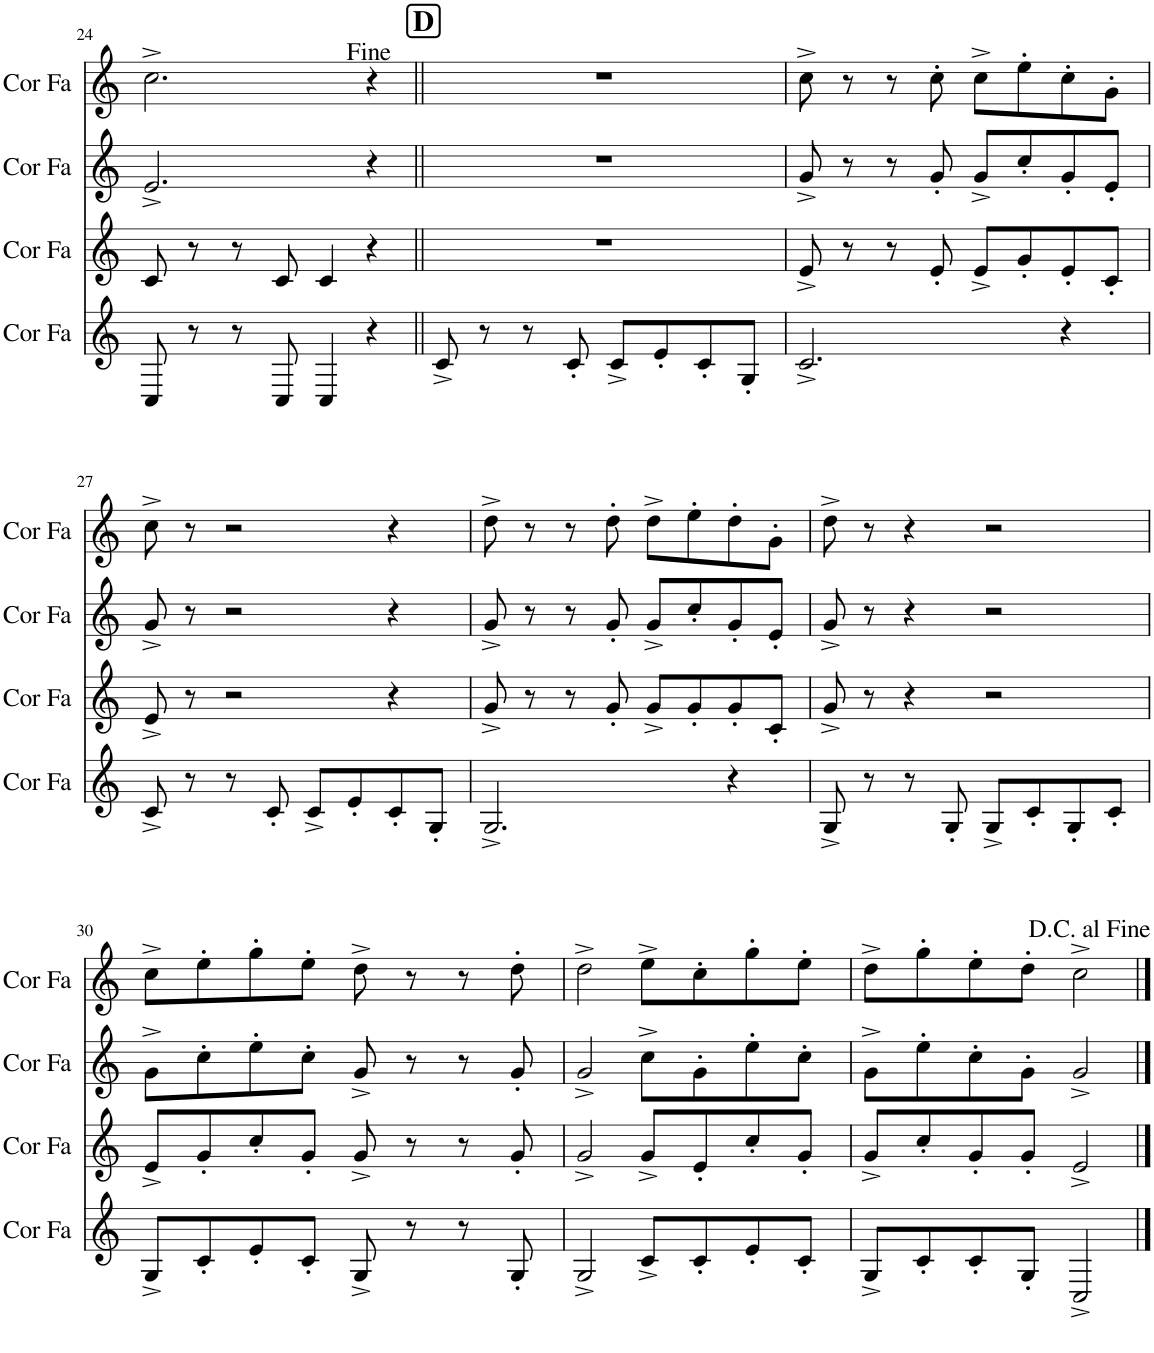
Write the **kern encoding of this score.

**kern	**kern	**kern	**kern
*part4	*part3	*part2	*part1
*staff4	*staff3	*staff2	*staff1
*I"Cor en Fa	*I"Cor en Fa	*I"Cor en Fa	*I"Cor en Fa
*I'Cor Fa	*I'Cor Fa	*I'Cor Fa	*I'Cor Fa
!!LO:PB:g=z
*clefG2	*clefG2	*clefG2	*clefG2
*Trd4c7	*Trd4c7	*Trd4c7	*Trd4c7
*k[]	*k[]	*k[]	*k[]
*M4/4	*M4/4	*M4/4	*M4/4
=24	=24	=24	=24
8C/	8c/	2.e^/	2.cc^\
8r	8r	.	.
8r	8r	.	.
8C/	8c/	.	.
4C/	4c/	.	.
4r	4r	4r	4r
!!LO:REH:place=s1:a:B:cj:fs=14:t=D
=25||	=25||	=25||	=25||
8c^/	1r	1r	1r
8r	.	.	.
8r	.	.	.
8c'/	.	.	.
8c^/L	.	.	.
8e'/	.	.	.
8c'/	.	.	.
8G'/J	.	.	.
=26	=26	=26	=26
2.c^/	8e^/	8g^/	8cc^\
.	8r	8r	8r
.	8r	8r	8r
.	8e'/	8g'/	8cc'\
.	8e^/L	8g^/L	8cc^\L
.	8g'/	8cc'/	8ee'\
4r	8e'/	8g'/	8cc'\
.	8c'/J	8e'/J	8g'\J
!!LO:LB:g=z
=27	=27	=27	=27
8c^/	8e^/	8g^/	8cc^\
8r	8r	8r	8r
8r	2r	2r	2r
8c'/	.	.	.
8c^/L	.	.	.
8e'/	.	.	.
8c'/	4r	4r	4r
8G'/J	.	.	.
=28	=28	=28	=28
2.G^/	8g^/	8g^/	8dd^\
.	8r	8r	8r
.	8r	8r	8r
.	8g'/	8g'/	8dd'\
.	8g^/L	8g^/L	8dd^\L
.	8g'/	8cc'/	8ee'\
4r	8g'/	8g'/	8dd'\
.	8c'/J	8e'/J	8g'\J
=29	=29	=29	=29
8G^/	8g^/	8g^/	8dd^\
8r	8r	8r	8r
8r	4r	4r	4r
8G'/	.	.	.
8G^/L	2r	2r	2r
8c'/	.	.	.
8G'/	.	.	.
8c'/J	.	.	.
!!LO:LB:g=z
=30	=30	=30	=30
8G^/L	8e^/L	8g^\L	8cc^\L
8c'/	8g'/	8cc'\	8ee'\
8e'/	8cc'/	8ee'\	8gg'\
8c'/J	8g'/J	8cc'\J	8ee'\J
8G^/	8g^/	8g^/	8dd^\
8r	8r	8r	8r
8r	8r	8r	8r
8G'/	8g'/	8g'/	8dd'\
=31	=31	=31	=31
2G^/	2g^/	2g^/	2dd^\
8c^/L	8g^/L	8cc^\L	8ee^\L
8c'/	8e'/	8g'\	8cc'\
8e'/	8cc'/	8ee'\	8gg'\
8c'/J	8g'/J	8cc'\J	8ee'\J
=32	=32	=32	=32
8G^/L	8g^/L	8g^\L	8dd^\L
8c'/	8cc'/	8ee'\	8gg'\
8c'/	8g'/	8cc'\	8ee'\
8G'/J	8g'/J	8g'\J	8dd'\J
2C^/	2e^/	2g^/	2cc^\
==	==	==	==
*-	*-	*-	*-
